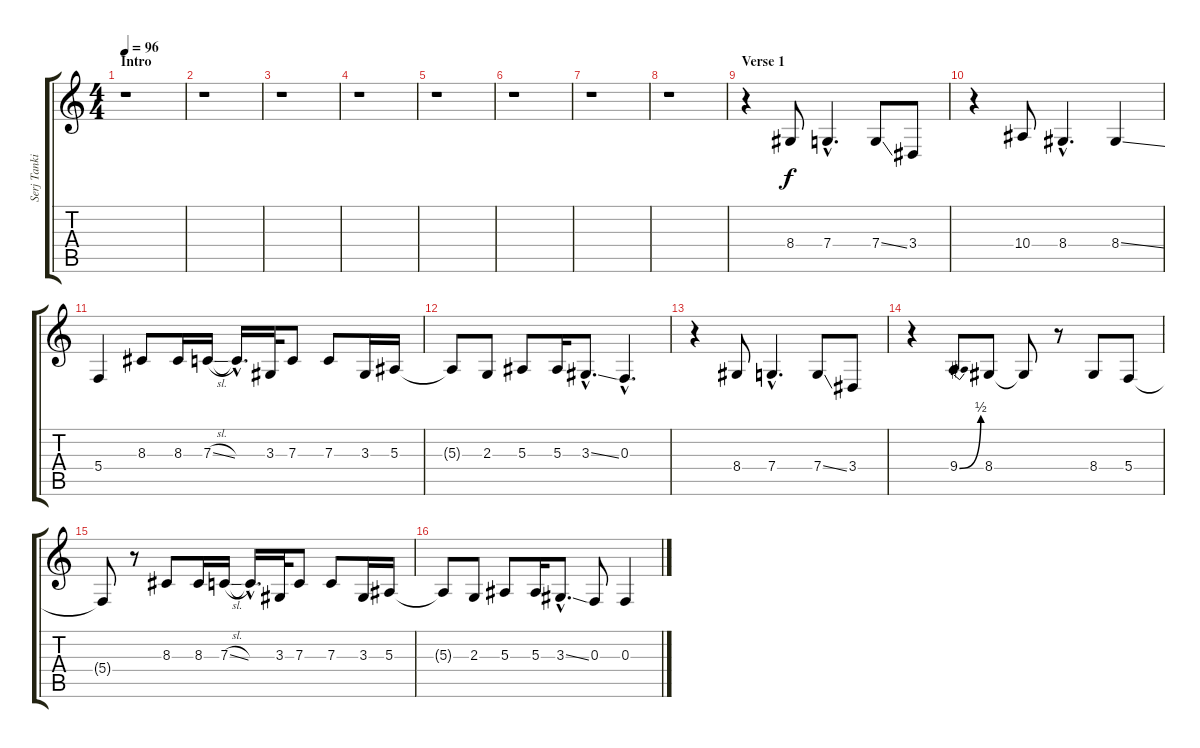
\track ("Serj Tankian [Vocals]" "Serj Tanki") {instrument cello}
\staff {score tabs}
\tuning (D4 A3 F3 C3 G2 C2) {hide}
\ts (4 4)
\section ("" "Intro")
\tempo 96
\clef g2
\ks c
r.1{dy f instrument cello} |
r.1 |
r.1 |
r.1 |
r.1 |
r.1 |
r.1 |
r.1 |
\section ("" "Verse 1")
r.4 8.4.8 7.4{hac}.4{d} 7.4{ss}.8 3.4.8 |
r.4 10.4.8 8.4{hac}.4{d} 8.4{ss}.4 |
5.4.4 8.3.8 8.3.16 7.3{sl}.16 7.3{hac t}.16{d} 3.3.32 7.3.8 7.3.8 3.3.16 5.3.16 |
5.3{t}.8 2.3.8 5.3.8 5.3.16 3.3{ss hac}.8{d} 0.3{hac}.4{d} |
r.4 8.4.8 7.4{hac}.4{d} 7.4{ss}.8 3.4.8 |
r.4 9.4{be (bend 0 0 60 2)}.8 8.4.8 8.4{t}.8 r.8 8.4.8 5.4.8 |
5.4{t}.8 r.8 8.3.8 8.3.16 7.3{sl}.16 7.3{hac t}.16{d} 3.3.32 7.3.8 7.3.8 3.3.16 5.3.16 |
5.3{t}.8 2.3.8 5.3.8 5.3.16 3.3{ss hac}.8{d} 0.3.8 0.3.4
